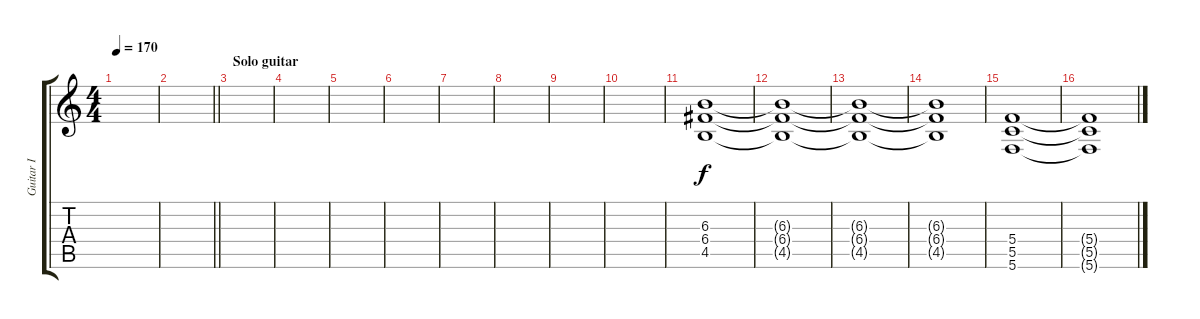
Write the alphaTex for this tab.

\track ("Guitar I" "Guitar I") {instrument distortionguitar}
\staff {score tabs}
\tuning (D4 A3 F3 C3 G2 C2) {hide}
\ts (4 4)
\tempo 170
\clef g2
\ks c
|
\barLineRight lightlight
|
\section ("" "Solo guitar")
|
|
|
|
|
|
|
|
(6.3 6.4 4.5).1 |
(6.3{t} 6.4{t} 4.5{t}).1 |
(6.3{t} 6.4{t} 4.5{t}).1 |
(6.3{t} 6.4{t} 4.5{t}).1 |
(5.4 5.5 5.6).1 |
(5.4{t} 5.5{t} 5.6{t}).1
